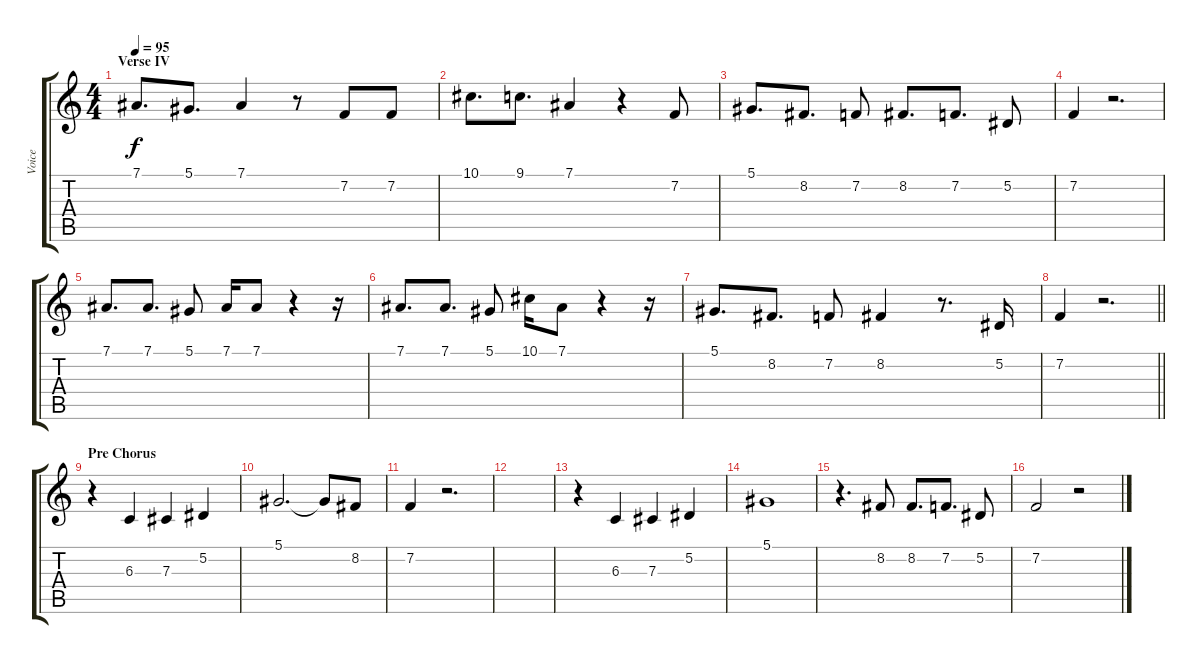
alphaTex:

\track ("Voice" "Voice") {instrument lead6voice}
\staff {score tabs}
\tuning (Eb4 Bb3 Gb3 Db3 Ab2 Eb2) {hide}
\ts (4 4)
\section ("" "Verse IV")
\tempo 95
\clef g2
\ks c
7.1.8{d dy f} 5.1.8{d} 7.1.4 r.8 7.2.8 7.2.8 |
10.1.8{d} 9.1.8{d} 7.1.4 r.4 7.2.8 |
5.1.8{d} 8.2.8{d} 7.2.8 8.2.8{d} 7.2.8{d} 5.2.8 |
7.2.4 r.2{d} |
7.1.8{d} 7.1.8{d} 5.1.8 7.1.16 7.1.8 r.4 r.16 |
7.1.8{d} 7.1.8{d} 5.1.8 10.1.16 7.1.8 r.4 r.16 |
5.1.8{d} 8.2.8{d} 7.2.8 8.2.4 r.8{d} 5.2.16 |
\barLineRight lightlight
7.2.4 r.2{d} |
\section ("" "Pre Chorus")
r.4 6.3.4 7.3.4 5.2.4 |
5.1.2{d} 5.1{t}.8 8.2.8 |
7.2.4 r.2{d} |
|
r.4 6.3.4 7.3.4 5.2.4 |
5.1.1 |
r.4{d} 8.2.8 8.2.8{d} 7.2.8{d} 5.2.8 |
7.2.2 r.2
